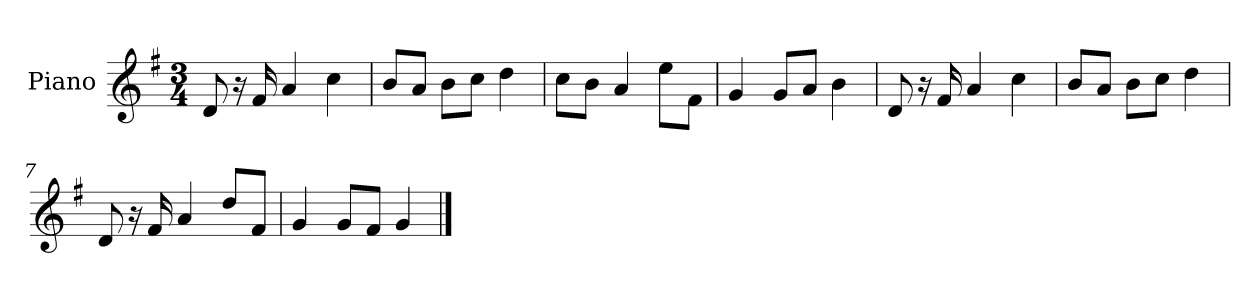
**kern
*part1
*staff1
*I"Piano
*I'P-no
*clefG2
*k[f#]
*M3/4
*MM183
=1
8d/
16r
16f#/
4a/
4cc\
=2
8b/L
8a/J
8b\L
8cc\J
4dd\
=3
8cc\L
8b\J
4a/
8ee\L
8f#\J
=4
4g/
8g/L
8a/J
4b\
=5
8d/
16r
16f#/
4a/
4cc\
=6
8b/L
8a/J
8b\L
8cc\J
4dd\
=7
8d/
16r
16f#/
4a/
8dd/L
8f#/J
!!LO:LB:g=z
=8
4g/
8g/L
8f#/J
4g/
==
*-
